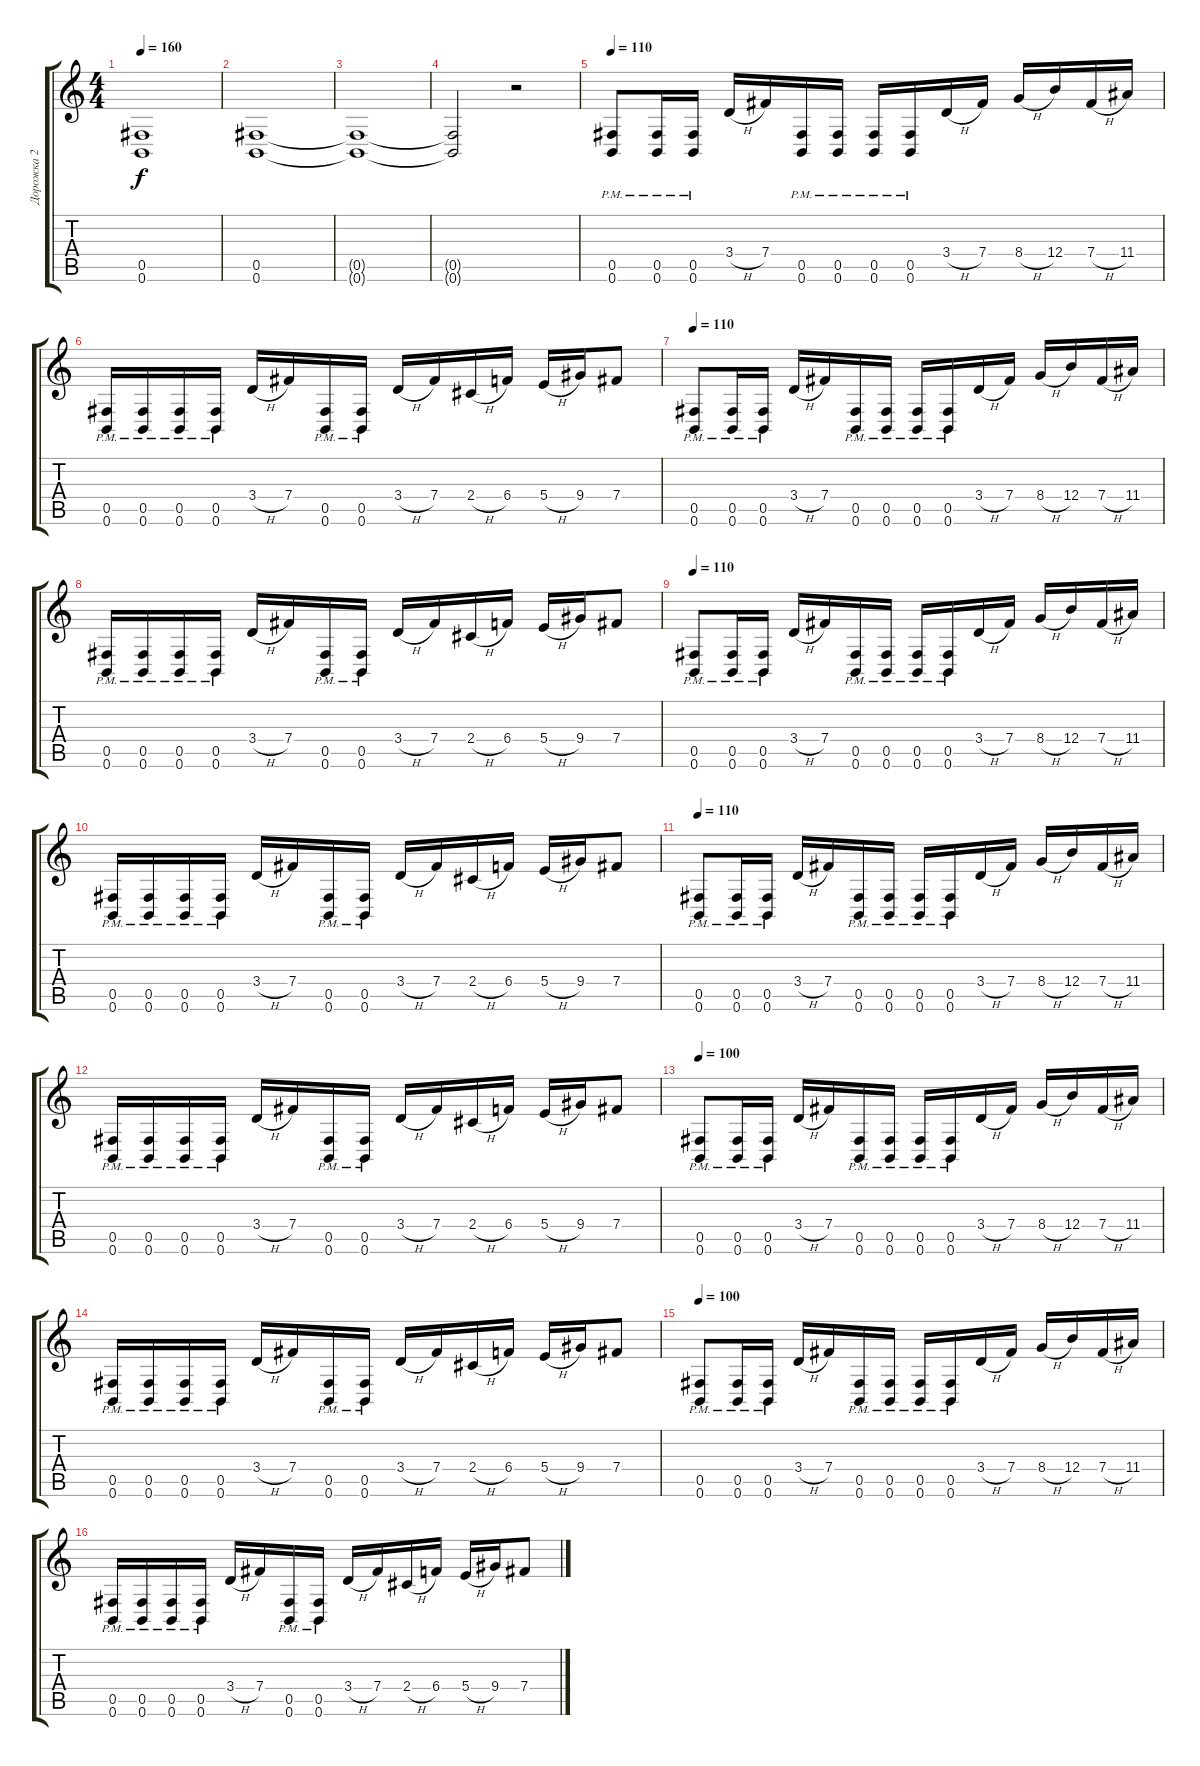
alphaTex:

\track ("Дорожка 2" "Дорожка 2") {instrument distortionguitar}
\staff {score tabs}
\tuning (Db4 Ab3 E3 B2 Gb2 B1) {hide}
\ts (4 4)
\tempo 160
\clef g2
\ks c
(0.5{t} 0.6{t}).1{dy f} |
(0.5 0.6).1 |
(0.5{t} 0.6{t}).1 |
(0.5{t} 0.6{t}).2 r.2 |
\tempo 110
(0.5{pm} 0.6{pm}).8 (0.5{pm} 0.6{pm}).16 (0.5{pm} 0.6{pm}).16 3.4{h}.16 7.4.16 (0.5{pm} 0.6{pm}).16 (0.5{pm} 0.6{pm}).16 (0.5{pm} 0.6{pm}).16 (0.5{pm} 0.6{pm}).16 3.4{h}.16 7.4.16 8.4{h}.16 12.4.16 7.4{h}.16 11.4.16 |
(0.5{pm} 0.6{pm}).16 (0.5{pm} 0.6{pm}).16 (0.5{pm} 0.6{pm}).16 (0.5{pm} 0.6{pm}).16 3.4{h}.16 7.4.16 (0.5{pm} 0.6{pm}).16 (0.5{pm} 0.6{pm}).16 3.4{h}.16 7.4.16 2.4{h}.16 6.4.16 5.4{h}.16 9.4.16 7.4.8 |
\tempo 110
(0.5{pm} 0.6{pm}).8 (0.5{pm} 0.6{pm}).16 (0.5{pm} 0.6{pm}).16 3.4{h}.16 7.4.16 (0.5{pm} 0.6{pm}).16 (0.5{pm} 0.6{pm}).16 (0.5{pm} 0.6{pm}).16 (0.5{pm} 0.6{pm}).16 3.4{h}.16 7.4.16 8.4{h}.16 12.4.16 7.4{h}.16 11.4.16 |
(0.5{pm} 0.6{pm}).16 (0.5{pm} 0.6{pm}).16 (0.5{pm} 0.6{pm}).16 (0.5{pm} 0.6{pm}).16 3.4{h}.16 7.4.16 (0.5{pm} 0.6{pm}).16 (0.5{pm} 0.6{pm}).16 3.4{h}.16 7.4.16 2.4{h}.16 6.4.16 5.4{h}.16 9.4.16 7.4.8 |
\tempo 110
(0.5{pm} 0.6{pm}).8 (0.5{pm} 0.6{pm}).16 (0.5{pm} 0.6{pm}).16 3.4{h}.16 7.4.16 (0.5{pm} 0.6{pm}).16 (0.5{pm} 0.6{pm}).16 (0.5{pm} 0.6{pm}).16 (0.5{pm} 0.6{pm}).16 3.4{h}.16 7.4.16 8.4{h}.16 12.4.16 7.4{h}.16 11.4.16 |
(0.5{pm} 0.6{pm}).16 (0.5{pm} 0.6{pm}).16 (0.5{pm} 0.6{pm}).16 (0.5{pm} 0.6{pm}).16 3.4{h}.16 7.4.16 (0.5{pm} 0.6{pm}).16 (0.5{pm} 0.6{pm}).16 3.4{h}.16 7.4.16 2.4{h}.16 6.4.16 5.4{h}.16 9.4.16 7.4.8 |
\tempo 110
(0.5{pm} 0.6{pm}).8 (0.5{pm} 0.6{pm}).16 (0.5{pm} 0.6{pm}).16 3.4{h}.16 7.4.16 (0.5{pm} 0.6{pm}).16 (0.5{pm} 0.6{pm}).16 (0.5{pm} 0.6{pm}).16 (0.5{pm} 0.6{pm}).16 3.4{h}.16 7.4.16 8.4{h}.16 12.4.16 7.4{h}.16 11.4.16 |
(0.5{pm} 0.6{pm}).16 (0.5{pm} 0.6{pm}).16 (0.5{pm} 0.6{pm}).16 (0.5{pm} 0.6{pm}).16 3.4{h}.16 7.4.16 (0.5{pm} 0.6{pm}).16 (0.5{pm} 0.6{pm}).16 3.4{h}.16 7.4.16 2.4{h}.16 6.4.16 5.4{h}.16 9.4.16 7.4.8 |
\tempo 100
(0.5{pm} 0.6{pm}).8 (0.5{pm} 0.6{pm}).16 (0.5{pm} 0.6{pm}).16 3.4{h}.16 7.4.16 (0.5{pm} 0.6{pm}).16 (0.5{pm} 0.6{pm}).16 (0.5{pm} 0.6{pm}).16 (0.5{pm} 0.6{pm}).16 3.4{h}.16 7.4.16 8.4{h}.16 12.4.16 7.4{h}.16 11.4.16 |
(0.5{pm} 0.6{pm}).16 (0.5{pm} 0.6{pm}).16 (0.5{pm} 0.6{pm}).16 (0.5{pm} 0.6{pm}).16 3.4{h}.16 7.4.16 (0.5{pm} 0.6{pm}).16 (0.5{pm} 0.6{pm}).16 3.4{h}.16 7.4.16 2.4{h}.16 6.4.16 5.4{h}.16 9.4.16 7.4.8 |
\tempo 100
(0.5{pm} 0.6{pm}).8 (0.5{pm} 0.6{pm}).16 (0.5{pm} 0.6{pm}).16 3.4{h}.16 7.4.16 (0.5{pm} 0.6{pm}).16 (0.5{pm} 0.6{pm}).16 (0.5{pm} 0.6{pm}).16 (0.5{pm} 0.6{pm}).16 3.4{h}.16 7.4.16 8.4{h}.16 12.4.16 7.4{h}.16 11.4.16 |
(0.5{pm} 0.6{pm}).16 (0.5{pm} 0.6{pm}).16 (0.5{pm} 0.6{pm}).16 (0.5{pm} 0.6{pm}).16 3.4{h}.16 7.4.16 (0.5{pm} 0.6{pm}).16 (0.5{pm} 0.6{pm}).16 3.4{h}.16 7.4.16 2.4{h}.16 6.4.16 5.4{h}.16 9.4.16 7.4.8
